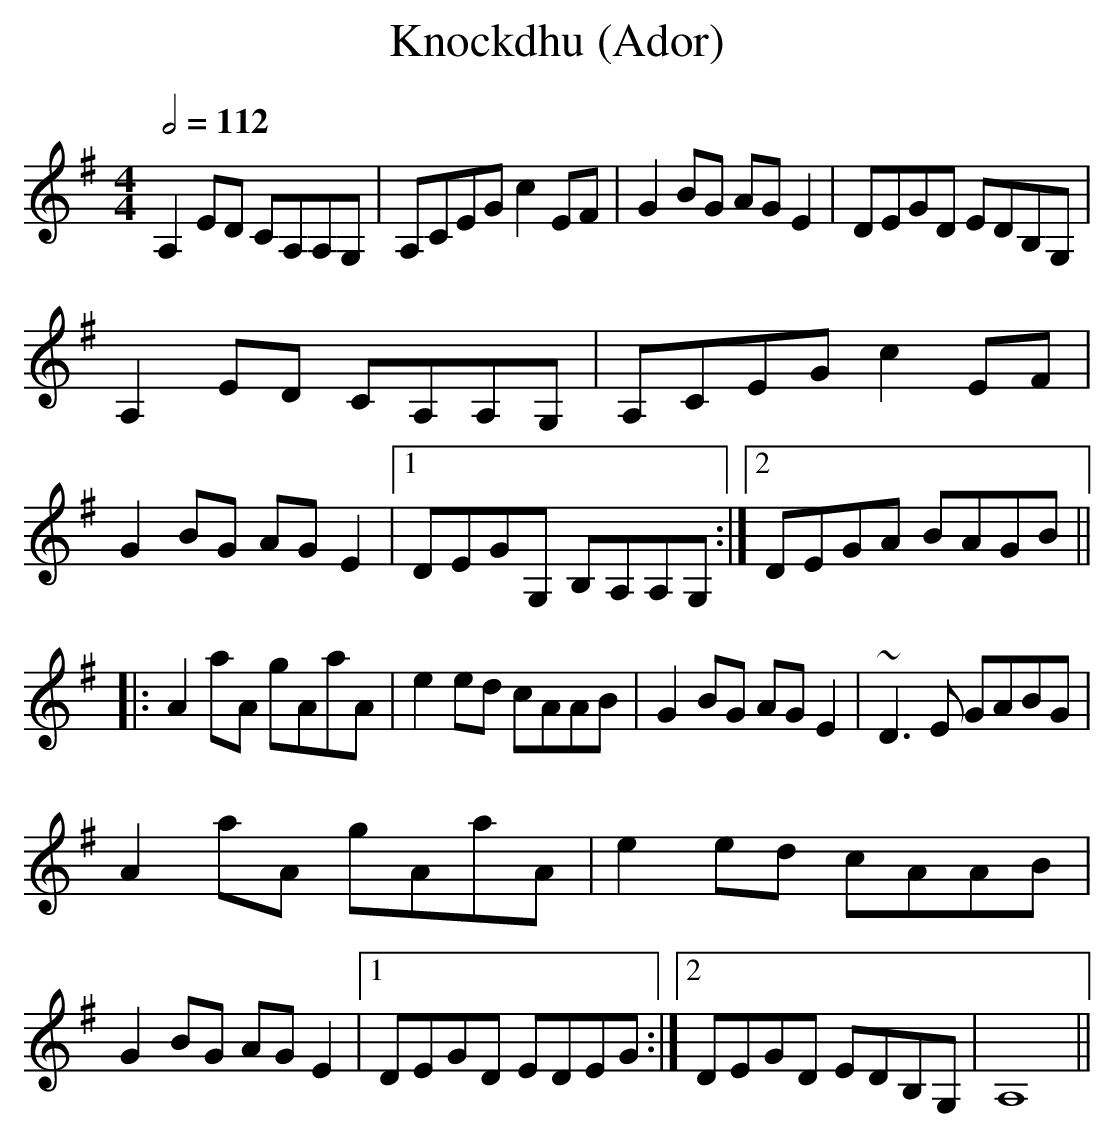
X:1
T:Knockdhu (Ador)
Q:1/2=112
M:4/4
L:1/8
K:Ador
A,2 ED CA,A,G,|A,CEG c2 EF|G2 BG AG E2|DEGD EDB,G,|
A,2 ED CA,A,G,|A,CEG c2 EF|G2 BG AG E2|1 DEGG, B,A,A,G, :|2 DEGA BAGB ||
|:A2 aA gAaA|e2 ed cAAB|G2 BG AGE2|~D3 E GABG|
A2 aA gAaA|e2 ed cAAB|G2 BG AGE2|1DEGD EDEG:|2DEGD EDB,G,|A,8||
